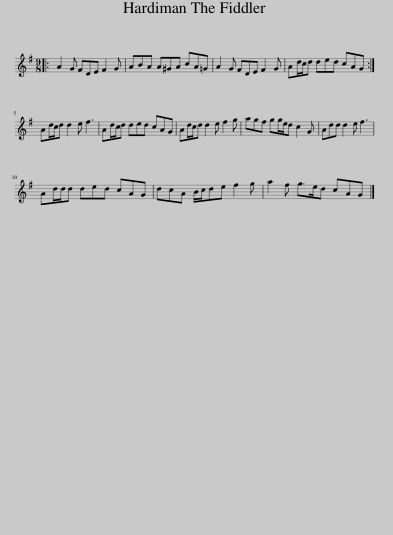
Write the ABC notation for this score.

X:1
L:1/8
M:9/8
I:linebreak $
K:G
V:1 treble
V:1
|: A2 G FDE F2 G | ABA A^GA cA=G | A2 G FDE F2 G | Ad/c/d ded cAG :|$ Ad/c/d d2 e f3 | %5
 Ad/c/d ded cAG | Ad/c/d d2 e f2 g | agf gg/e/d c2 G | Add d2 e f3 |$ Ad/d/d ded cAG | %10
 dcA B/c/de f2 g | a2 f g>ed cAG |] %12
